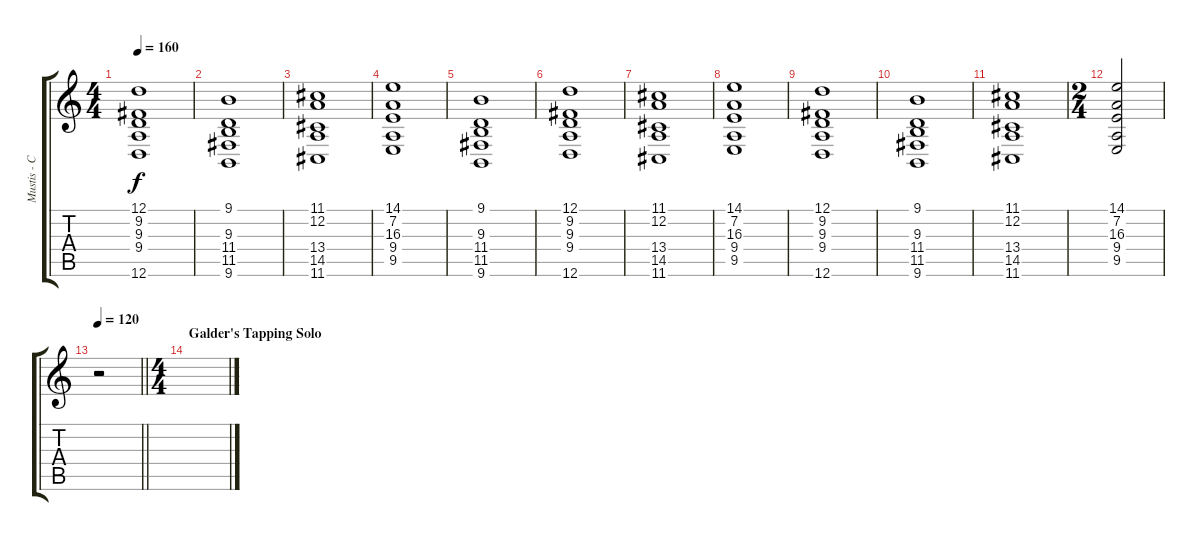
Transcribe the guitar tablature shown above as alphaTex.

\track ("Mustis - Choirs" "Mustis - C") {instrument pad7halo}
\staff {score tabs}
\tuning (D4 A3 F3 C3 G2 D2) {hide}
\ts (4 4)
\tempo 160
\clef g2
\ks c
(12.1 9.2 9.3 9.4 12.6).1{dy f} |
(9.1 9.3 11.4 11.5 9.6).1 |
(11.1 12.2 13.4 14.5 11.6).1 |
(14.1 7.2 16.3 9.4 9.5).1 |
(9.1 9.3 11.4 11.5 9.6).1 |
(12.1 9.2 9.3 9.4 12.6).1 |
(11.1 12.2 13.4 14.5 11.6).1 |
(14.1 7.2 16.3 9.4 9.5).1 |
(12.1 9.2 9.3 9.4 12.6).1 |
(9.1 9.3 11.4 11.5 9.6).1 |
(11.1 12.2 13.4 14.5 11.6).1 |
\ts (2 4)
(14.1 7.2 16.3 9.4 9.5).2 |
\tempo 120
\barLineRight lightlight
r.2 |
\ts (4 4)
\section ("" "Galder's Tapping Solo")
